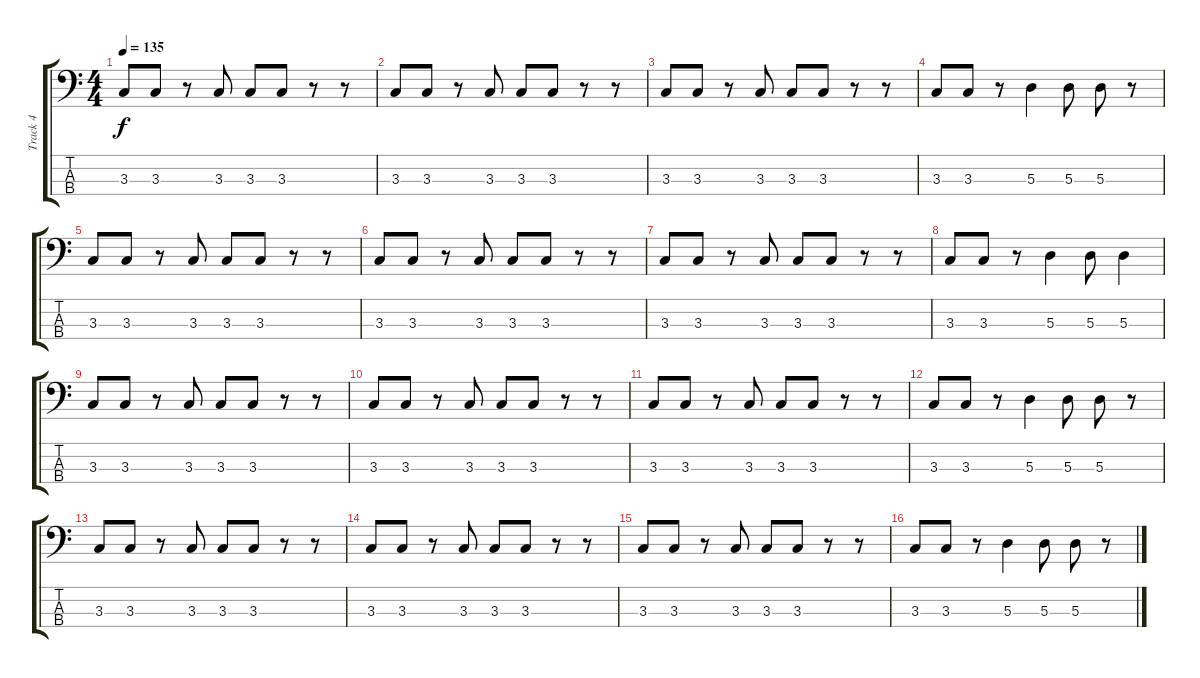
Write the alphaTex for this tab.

\track ("Track 4" "Track 4") {instrument electricbassfinger}
\staff {score tabs}
\tuning (G2 D2 A1 E1) {hide}
\ts (4 4)
\tempo 135
\clef f4
\ks c
3.3.8{dy f} 3.3.8 r.8 3.3.8 3.3.8 3.3.8 r.8 r.8 |
3.3.8 3.3.8 r.8 3.3.8 3.3.8 3.3.8 r.8 r.8 |
3.3.8 3.3.8 r.8 3.3.8 3.3.8 3.3.8 r.8 r.8 |
3.3.8 3.3.8 r.8 5.3.4 5.3.8 5.3.8 r.8 |
3.3.8 3.3.8 r.8 3.3.8 3.3.8 3.3.8 r.8 r.8 |
3.3.8 3.3.8 r.8 3.3.8 3.3.8 3.3.8 r.8 r.8 |
3.3.8 3.3.8 r.8 3.3.8 3.3.8 3.3.8 r.8 r.8 |
3.3.8 3.3.8 r.8 5.3.4 5.3.8 5.3.4 |
3.3.8 3.3.8 r.8 3.3.8 3.3.8 3.3.8 r.8 r.8 |
3.3.8 3.3.8 r.8 3.3.8 3.3.8 3.3.8 r.8 r.8 |
3.3.8 3.3.8 r.8 3.3.8 3.3.8 3.3.8 r.8 r.8 |
3.3.8 3.3.8 r.8 5.3.4 5.3.8 5.3.8 r.8 |
3.3.8 3.3.8 r.8 3.3.8 3.3.8 3.3.8 r.8 r.8 |
3.3.8 3.3.8 r.8 3.3.8 3.3.8 3.3.8 r.8 r.8 |
3.3.8 3.3.8 r.8 3.3.8 3.3.8 3.3.8 r.8 r.8 |
3.3.8 3.3.8 r.8 5.3.4 5.3.8 5.3.8 r.8
